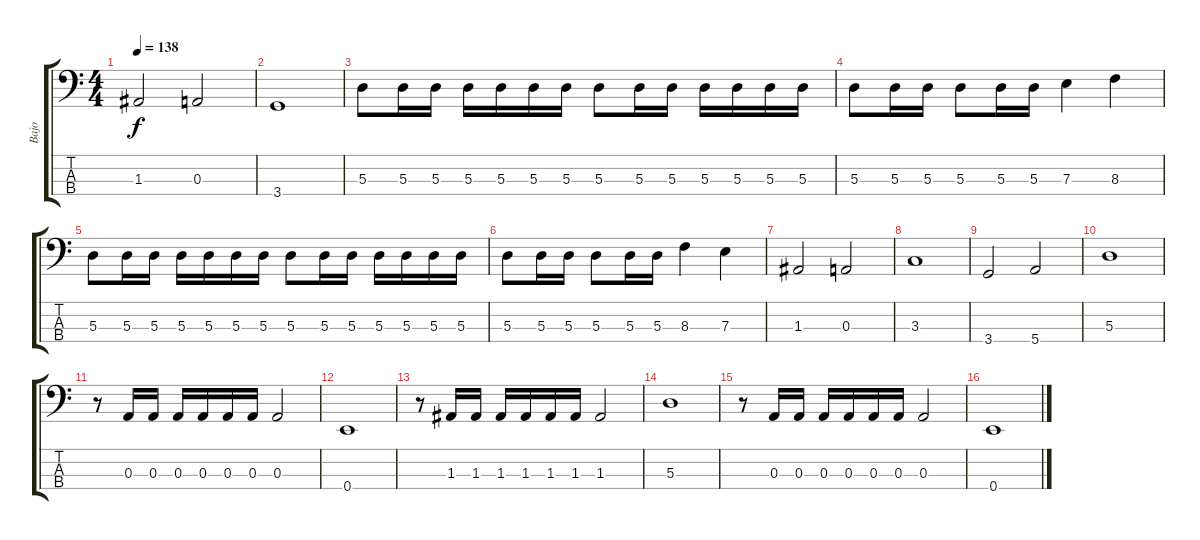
\track ("Bajo" "Bajo") {instrument electricbasspick}
\staff {score tabs}
\tuning (G2 D2 A1 E1) {hide}
\ts (4 4)
\tempo 138
\clef f4
\ks c
1.3.2{dy f} 0.3.2 |
3.4.1 |
5.3.8 5.3.16 5.3.16 5.3.16 5.3.16 5.3.16 5.3.16 5.3.8 5.3.16 5.3.16 5.3.16 5.3.16 5.3.16 5.3.16 |
5.3.8 5.3.16 5.3.16 5.3.8 5.3.16 5.3.16 7.3.4 8.3.4 |
5.3.8 5.3.16 5.3.16 5.3.16 5.3.16 5.3.16 5.3.16 5.3.8 5.3.16 5.3.16 5.3.16 5.3.16 5.3.16 5.3.16 |
5.3.8 5.3.16 5.3.16 5.3.8 5.3.16 5.3.16 8.3.4 7.3.4 |
1.3.2 0.3.2 |
3.3.1 |
3.4.2 5.4.2 |
5.3.1 |
r.8 0.3.16 0.3.16 0.3.16 0.3.16 0.3.16 0.3.16 0.3.2 |
0.4.1 |
r.8 1.3.16 1.3.16 1.3.16 1.3.16 1.3.16 1.3.16 1.3.2 |
5.3.1 |
r.8 0.3.16 0.3.16 0.3.16 0.3.16 0.3.16 0.3.16 0.3.2 |
0.4.1
